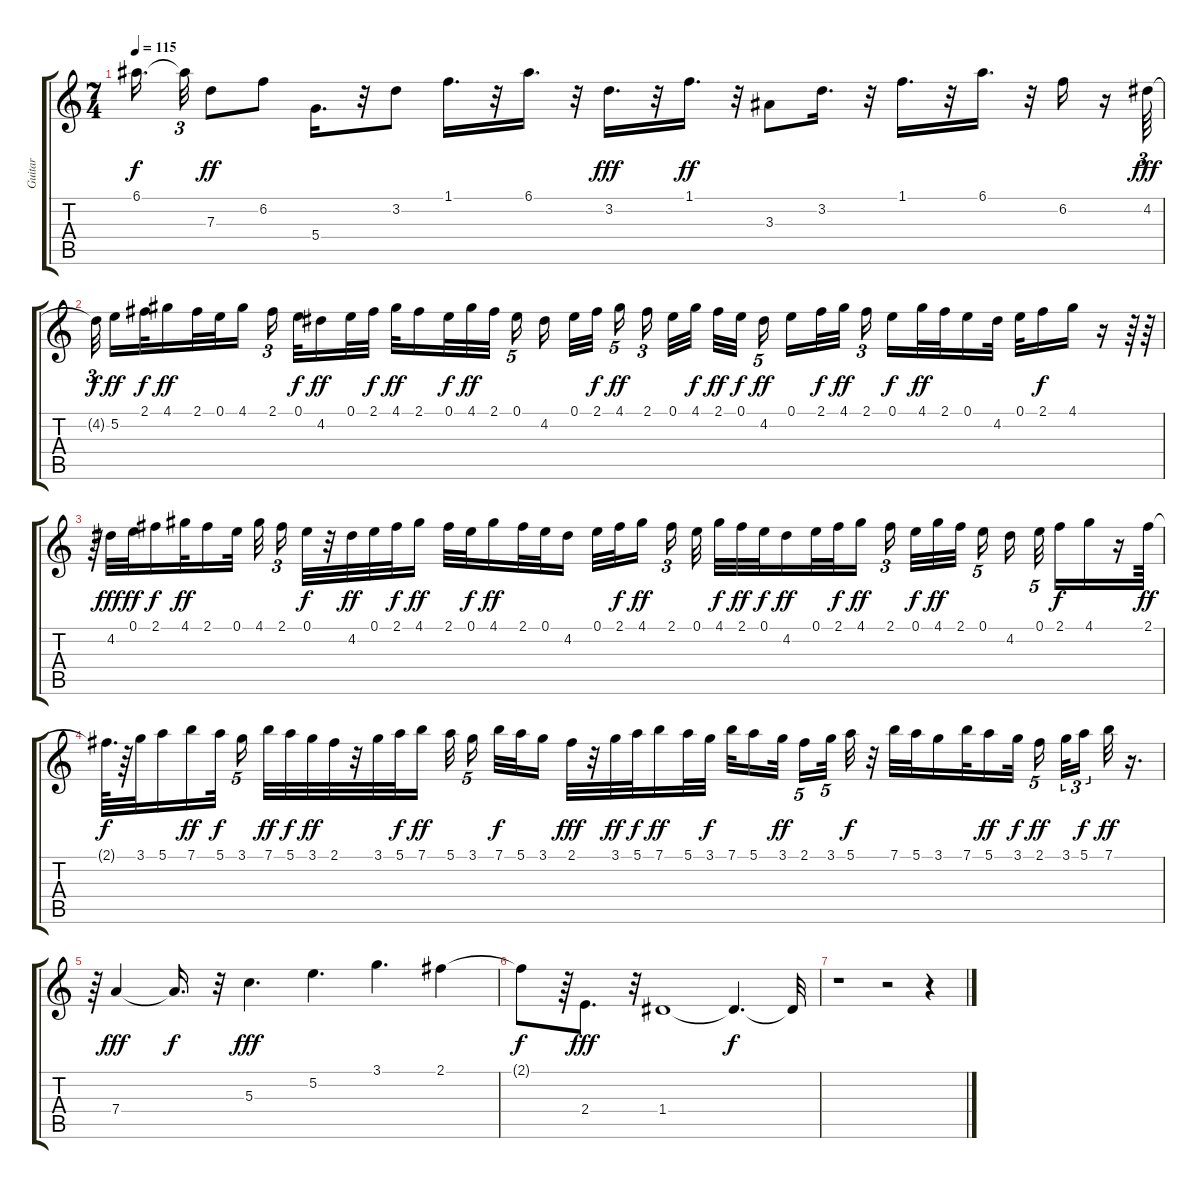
\track ("Guitar" "Guitar") {instrument overdrivenguitar}
\staff {score tabs}
\tuning (E4 B3 G3 D3 A2 E2) {hide}
\ts (7 4)
\tempo 115
\clef g2
\ks c
6.1{t}.16{d dy f beam splitsecondary} 6.1{t}.32{tu (3 2)} 7.3.8{dy ff} 6.2.8 5.4.16{d} r.32 3.2.8 1.1.16{d} r.32 6.1.16{d} r.32 3.2.16{d dy fff} r.32 1.1.16{d dy ff} r.32 3.3.8 3.2.16{d} r.32 1.1.16{d} r.32 6.1.16{d} r.32 6.2.16 r.16 4.2.64{tu (3 2) dy fff} |
4.2{t}.32{tu (3 2) dy f beam splitsecondary} 5.2.16{dy ff} 2.1.32{dy f} 4.1.16{dy ff} 2.1.32 0.1.32 4.1.16 2.1.16{tu (3 2) beam splitsecondary} 0.1.32{dy f} 4.2.16{dy ff} 0.1.32 2.1.32{dy f} 4.1.32{dy ff} 2.1.16 0.1.32{dy f} 4.1.32{dy ff} 2.1.32{beam splitsecondary} 0.1.16{tu (5 4)} 4.2.16 0.1.32 2.1.32{dy f beam splitsecondary} 4.1.16{tu (5 4) dy ff} 2.1.16{tu (3 2) beam splitsecondary} 0.1.32 4.1.32{dy f} 2.1.32{dy ff} 0.1.32{dy f beam splitsecondary} 4.2.16{tu (5 4) dy ff beam splitsecondary} 0.1.16 2.1.32{dy f} 4.1.32{dy ff} 2.1.16{tu (3 2) beam splitsecondary} 0.1.16{dy f} 4.1.32{dy ff} 2.1.32 0.1.16 4.2.32 0.1.32 2.1.16{dy f} 4.1.16 r.16 r.64 r.64 |
r.64 4.2.32{dy fff} 0.1.32{dy ff} 2.1.16{dy f} 4.1.32{dy ff} 2.1.16 0.1.32 4.1.32{beam splitsecondary} 2.1.16{tu (3 2)} 0.1.32{dy f} r.32 4.2.32{dy ff} 0.1.32 2.1.32{dy f} 4.1.16{dy ff} 2.1.32 0.1.32{dy f} 4.1.16{dy ff} 2.1.32 0.1.32 4.2.16 0.1.32 2.1.32{dy f} 4.1.16{dy ff beam splitsecondary} 2.1.16{tu (3 2)} 0.1.32 4.1.32{dy f} 2.1.32{dy ff} 0.1.32{dy f} 4.2.16{dy ff} 0.1.32 2.1.32{dy f} 4.1.16{dy ff} 2.1.16{tu (3 2) beam splitsecondary} 0.1.32{dy f} 4.1.32{dy ff} 2.1.32{beam splitsecondary} 0.1.16{tu (5 4)} 4.2.16 0.1.32{tu (5 4) beam splitsecondary} 2.1.16{dy f} 4.1.16 r.16 2.1.64{dy ff} |
2.1{t}.64{d dy f} r.64 3.1.32 5.1.16 7.1.16{dy ff} 5.1.32{dy f beam splitsecondary} 3.1.16{tu (5 4)} 7.1.32{dy ff} 5.1.32{dy f} 3.1.32{dy ff} 2.1.32 r.32 3.1.32 5.1.32{dy f} 7.1.16{dy ff} 5.1.32{beam splitsecondary} 3.1.16{tu (5 4) beam splitsecondary} 7.1.32{dy f} 5.1.32 3.1.16 2.1.32{dy fff} r.32 3.1.32{dy ff} 5.1.32{dy f} 7.1.16{dy ff} 5.1.32 3.1.32{dy f} 7.1.32 5.1.16 3.1.32{dy ff beam splitsecondary} 2.1.16{tu (5 4)} 3.1.32{tu (5 4)} 5.1.32{dy f} r.32 7.1.32 5.1.32 3.1.16 7.1.32 5.1.16{dy ff} 3.1.32{dy f} 2.1.16{tu (5 4) dy ff} 3.1.32{tu (3 2)} 5.1.16{tu (3 2) dy f beam splitsecondary} 7.1.32{dy ff} r.16{d} |
r.64 7.4.4{dy fff} 7.4{t}.16{d dy f} r.32 5.3.4{d dy fff} 5.2.4{d} 3.1.4{d} 2.1.4 |
2.1{t}.8{dy f} r.64 2.4.8{d dy fff} r.32 1.4.1 1.4{t}.4{d dy f} 1.4{t}.32 |
r.1 r.2 r.4
